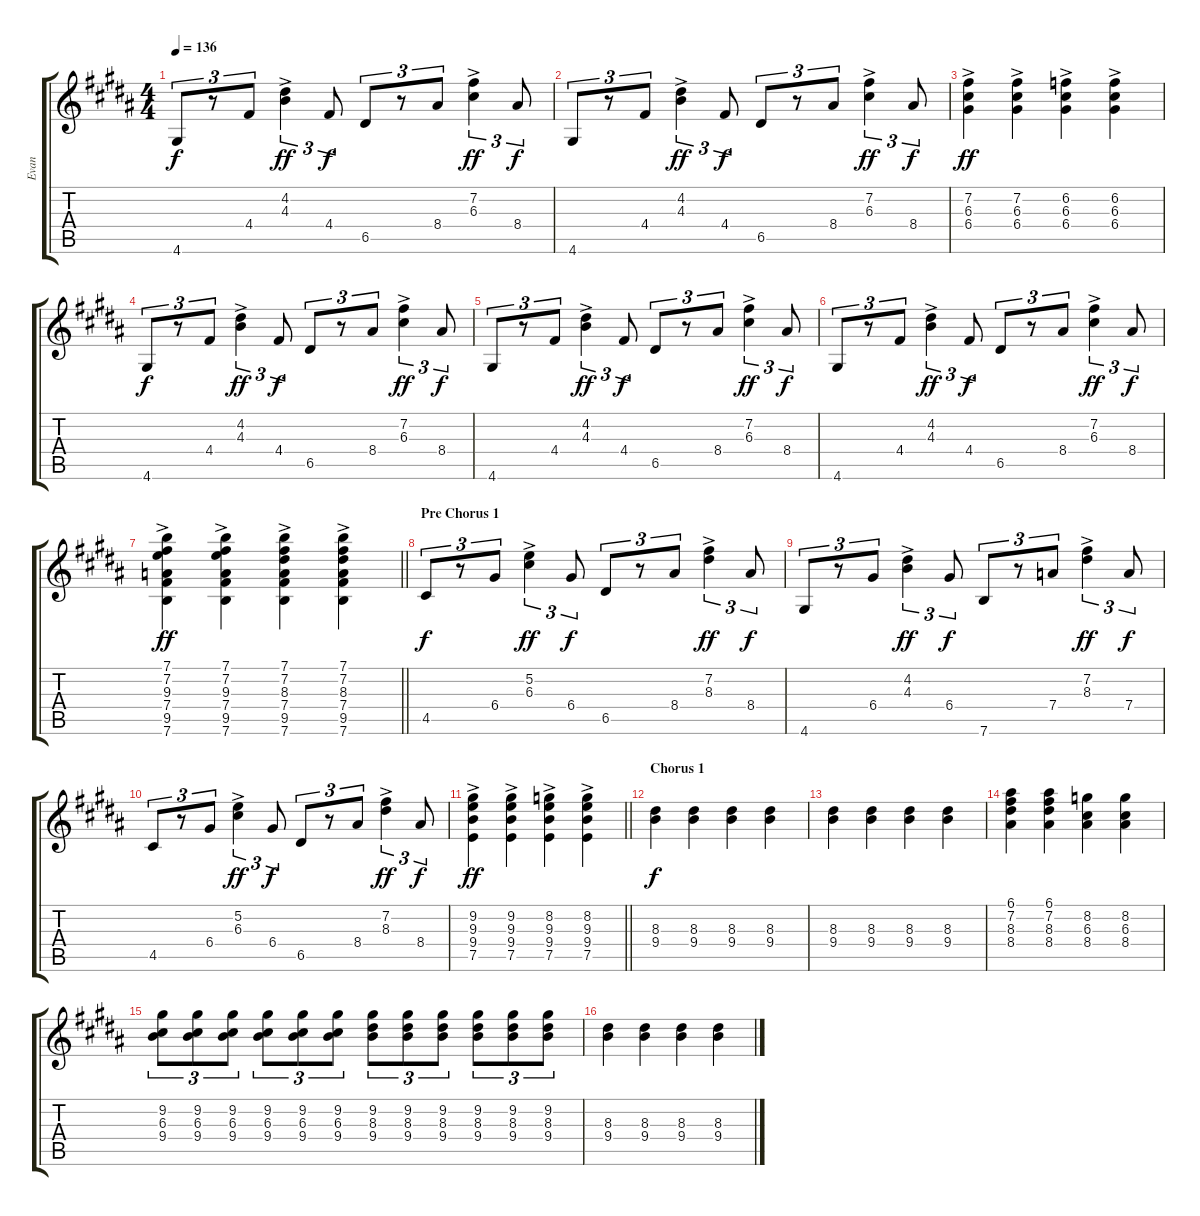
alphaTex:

\track ("Evan" "Evan") {instrument overdrivenguitar}
\staff {score tabs}
\tuning (E4 B3 G3 D3 A2 E2) {hide}
\ts (4 4)
\tempo 136
\clef g2
\ks b
4.6.8{tu (3 2) dy f} r.8{tu (3 2)} 4.4.8{tu (3 2)} (4.2{ac} 4.3{ac}).4{tu (3 2) dy ff} 4.4.8{tu (3 2) dy f} 6.5.8{tu (3 2)} r.8{tu (3 2)} 8.4.8{tu (3 2)} (7.2{ac} 6.3{ac}).4{tu (3 2) dy ff} 8.4.8{tu (3 2) dy f} |
4.6.8{tu (3 2)} r.8{tu (3 2)} 4.4.8{tu (3 2)} (4.2{ac} 4.3{ac}).4{tu (3 2) dy ff} 4.4.8{tu (3 2) dy f} 6.5.8{tu (3 2)} r.8{tu (3 2)} 8.4.8{tu (3 2)} (7.2{ac} 6.3{ac}).4{tu (3 2) dy ff} 8.4.8{tu (3 2) dy f} |
(7.2{ac} 6.3{ac} 6.4{ac}).4{dy ff} (7.2{ac} 6.3{ac} 6.4{ac}).4 (6.2{ac} 6.3{ac} 6.4{ac}).4 (6.2{ac} 6.3{ac} 6.4{ac}).4 |
4.6.8{tu (3 2) dy f} r.8{tu (3 2)} 4.4.8{tu (3 2)} (4.2{ac} 4.3{ac}).4{tu (3 2) dy ff} 4.4.8{tu (3 2) dy f} 6.5.8{tu (3 2)} r.8{tu (3 2)} 8.4.8{tu (3 2)} (7.2{ac} 6.3{ac}).4{tu (3 2) dy ff} 8.4.8{tu (3 2) dy f} |
4.6.8{tu (3 2)} r.8{tu (3 2)} 4.4.8{tu (3 2)} (4.2{ac} 4.3{ac}).4{tu (3 2) dy ff} 4.4.8{tu (3 2) dy f} 6.5.8{tu (3 2)} r.8{tu (3 2)} 8.4.8{tu (3 2)} (7.2{ac} 6.3{ac}).4{tu (3 2) dy ff} 8.4.8{tu (3 2) dy f} |
4.6.8{tu (3 2)} r.8{tu (3 2)} 4.4.8{tu (3 2)} (4.2{ac} 4.3{ac}).4{tu (3 2) dy ff} 4.4.8{tu (3 2) dy f} 6.5.8{tu (3 2)} r.8{tu (3 2)} 8.4.8{tu (3 2)} (7.2{ac} 6.3{ac}).4{tu (3 2) dy ff} 8.4.8{tu (3 2) dy f} |
\barLineRight lightlight
(7.1{ac} 7.2{ac} 9.3{ac} 7.4{ac} 9.5{ac} 7.6{ac}).4{dy ff} (7.1{ac} 7.2{ac} 9.3{ac} 7.4{ac} 9.5{ac} 7.6{ac}).4 (7.1{ac} 7.2{ac} 8.3{ac} 7.4{ac} 9.5{ac} 7.6{ac}).4 (7.1{ac} 7.2{ac} 8.3{ac} 7.4{ac} 9.5{ac} 7.6{ac}).4 |
\section ("" "Pre Chorus 1")
4.5.8{tu (3 2) dy f} r.8{tu (3 2)} 6.4.8{tu (3 2)} (5.2{ac} 6.3{ac}).4{tu (3 2) dy ff} 6.4.8{tu (3 2) dy f} 6.5.8{tu (3 2)} r.8{tu (3 2)} 8.4.8{tu (3 2)} (7.2{ac} 8.3{ac}).4{tu (3 2) dy ff} 8.4.8{tu (3 2) dy f} |
4.6.8{tu (3 2)} r.8{tu (3 2)} 6.4.8{tu (3 2)} (4.2{ac} 4.3{ac}).4{tu (3 2) dy ff} 6.4.8{tu (3 2) dy f} 7.6.8{tu (3 2)} r.8{tu (3 2)} 7.4.8{tu (3 2)} (7.2{ac} 8.3{ac}).4{tu (3 2) dy ff} 7.4.8{tu (3 2) dy f} |
4.5.8{tu (3 2)} r.8{tu (3 2)} 6.4.8{tu (3 2)} (5.2{ac} 6.3{ac}).4{tu (3 2) dy ff} 6.4.8{tu (3 2) dy f} 6.5.8{tu (3 2)} r.8{tu (3 2)} 8.4.8{tu (3 2)} (7.2{ac} 8.3{ac}).4{tu (3 2) dy ff} 8.4.8{tu (3 2) dy f} |
\barLineRight lightlight
(9.2{ac} 9.3{ac} 9.4{ac} 7.5{ac}).4{dy ff} (9.2{ac} 9.3{ac} 9.4{ac} 7.5{ac}).4 (8.2{ac} 9.3{ac} 9.4{ac} 7.5{ac}).4 (8.2{ac} 9.3{ac} 9.4{ac} 7.5{ac}).4 |
\section ("" "Chorus 1")
(8.3 9.4).4{dy f} (8.3 9.4).4 (8.3 9.4).4 (8.3 9.4).4 |
(8.3 9.4).4 (8.3 9.4).4 (8.3 9.4).4 (8.3 9.4).4 |
(6.1 7.2 8.3 8.4).4 (6.1 7.2 8.3 8.4).4 (8.2 6.3 8.4).4 (8.2 6.3 8.4).4 |
(9.2 6.3 9.4).8{tu (3 2)} (9.2 6.3 9.4).8{tu (3 2)} (9.2 6.3 9.4).8{tu (3 2)} (9.2 6.3 9.4).8{tu (3 2)} (9.2 6.3 9.4).8{tu (3 2)} (9.2 6.3 9.4).8{tu (3 2)} (9.2 8.3 9.4).8{tu (3 2)} (9.2 8.3 9.4).8{tu (3 2)} (9.2 8.3 9.4).8{tu (3 2)} (9.2 8.3 9.4).8{tu (3 2)} (9.2 8.3 9.4).8{tu (3 2)} (9.2 8.3 9.4).8{tu (3 2)} |
(8.3 9.4).4 (8.3 9.4).4 (8.3 9.4).4 (8.3 9.4).4
